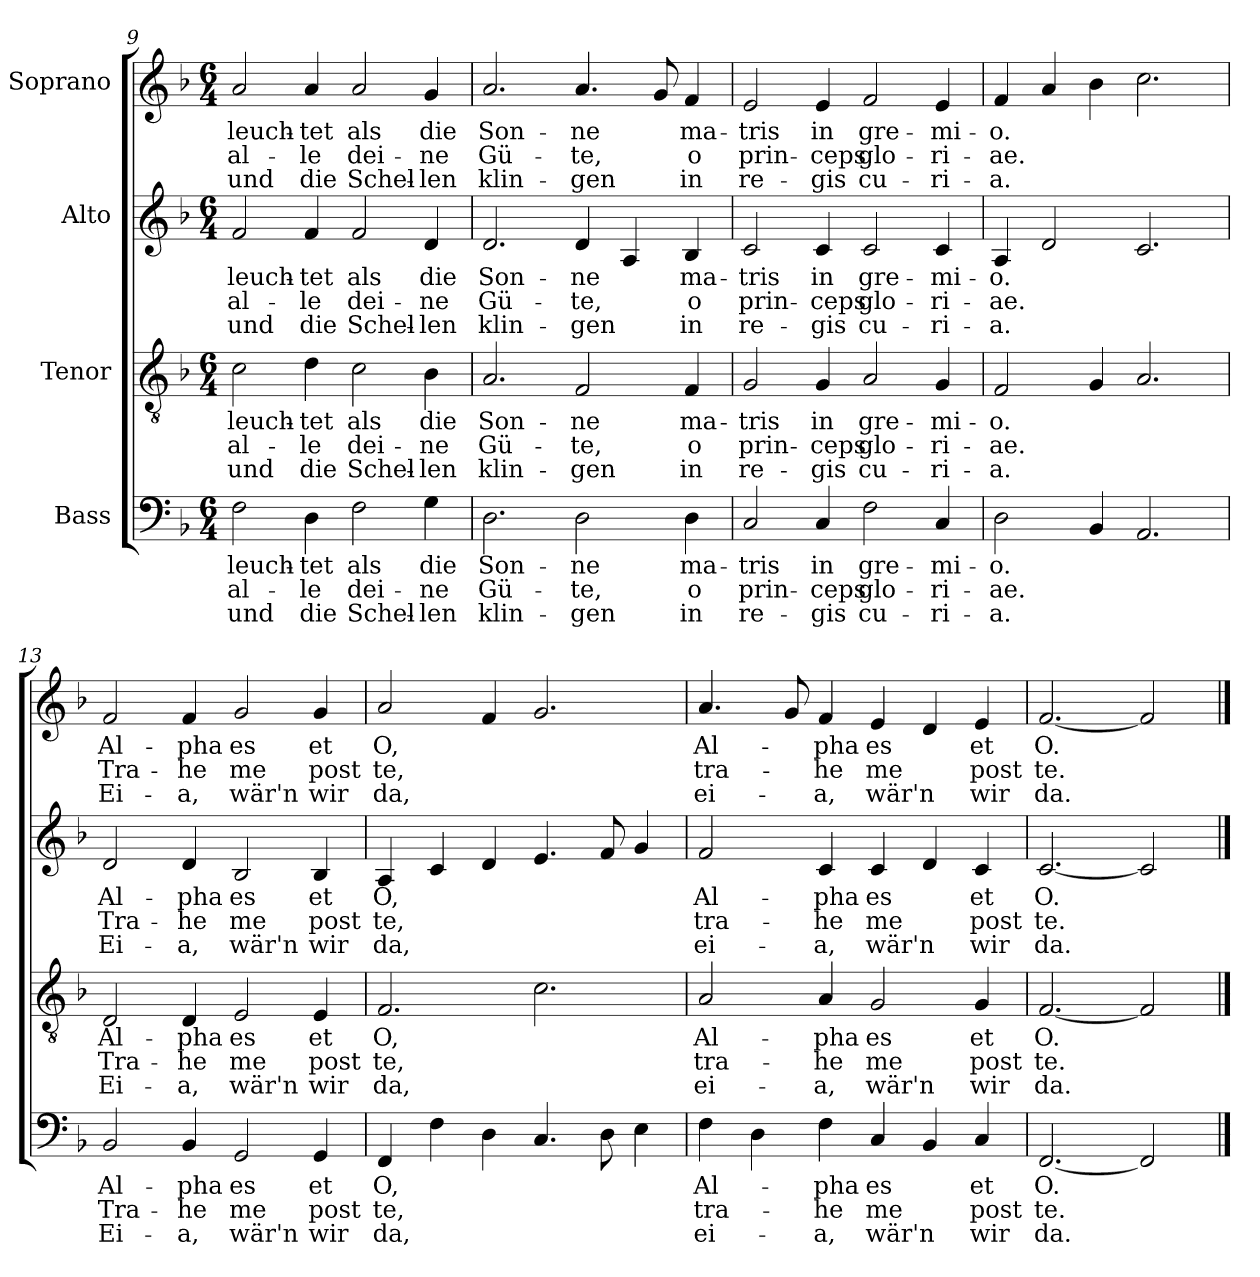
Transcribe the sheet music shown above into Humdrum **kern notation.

**kern	**text	**text	**text	**kern	**text	**text	**text	**kern	**text	**text	**text	**kern	**text	**text	**text
*part4	*part4	*part4	*part4	*part3	*part3	*part3	*part3	*part2	*part2	*part2	*part2	*part1	*part1	*part1	*part1
*staff4	*staff4	*staff4	*staff4	*staff3	*staff3	*staff3	*staff3	*staff2	*staff2	*staff2	*staff2	*staff1	*staff1	*staff1	*staff1
*I"Bass	*	*	*	*I"Tenor	*	*	*	*I"Alto	*	*	*	*I"Soprano	*	*	*
*clefF4	*	*	*	*clefGv2	*	*	*	*clefG2	*	*	*	*clefG2	*	*	*
*k[b-]	*	*	*	*k[b-]	*	*	*	*k[b-]	*	*	*	*k[b-]	*	*	*
*M6/4	*	*	*	*M6/4	*	*	*	*M6/4	*	*	*	*M6/4	*	*	*
=9	=9	=9	=9	=9	=9	=9	=9	=9	=9	=9	=9	=9	=9	=9	=9
!	!LO:LY:b	!LO:LY:b	!LO:LY:b	!	!LO:LY:b	!LO:LY:b	!LO:LY:b	!	!LO:LY:b	!LO:LY:b	!LO:LY:b	!	!LO:LY:b	!LO:LY:b	!LO:LY:b
2F\	leuch-	al-	und	2c\	leuch-	al-	und	2f/	leuch-	al-	und	2a/	leuch-	al-	und
!	!LO:LY:b	!LO:LY:b	!LO:LY:b	!	!LO:LY:b	!LO:LY:b	!LO:LY:b	!	!LO:LY:b	!LO:LY:b	!LO:LY:b	!	!LO:LY:b	!LO:LY:b	!LO:LY:b
4D\	-tet	-le	die	4d\	-tet	-le	die	4f/	-tet	-le	die	4a/	-tet	-le	die
!	!LO:LY:b	!LO:LY:b	!LO:LY:b	!	!LO:LY:b	!LO:LY:b	!LO:LY:b	!	!LO:LY:b	!LO:LY:b	!LO:LY:b	!	!LO:LY:b	!LO:LY:b	!LO:LY:b
2F\	als	dei-	Schel-	2c\	als	dei-	Schel-	2f/	als	dei-	Schel-	2a/	als	dei-	Schel-
!	!LO:LY:b	!LO:LY:b	!LO:LY:b	!	!LO:LY:b	!LO:LY:b	!LO:LY:b	!	!LO:LY:b	!LO:LY:b	!LO:LY:b	!	!LO:LY:b	!LO:LY:b	!LO:LY:b
4G\	die	-ne	-len	4B-\	die	-ne	-len	4d/	die	-ne	-len	4g/	die	-ne	-len
=10	=10	=10	=10	=10	=10	=10	=10	=10	=10	=10	=10	=10	=10	=10	=10
!	!LO:LY:b	!LO:LY:b	!LO:LY:b	!	!LO:LY:b	!LO:LY:b	!LO:LY:b	!	!LO:LY:b	!LO:LY:b	!LO:LY:b	!	!LO:LY:b	!LO:LY:b	!LO:LY:b
2.D\	Son-	Gü-	klin-	2.A/	Son-	Gü-	klin-	2.d/	Son-	Gü-	klin-	2.a/	Son-	Gü-	klin-
!	!LO:LY:b	!LO:LY:b	!LO:LY:b	!	!LO:LY:b	!LO:LY:b	!LO:LY:b	!	!LO:LY:b	!LO:LY:b	!LO:LY:b	!	!LO:LY:b	!LO:LY:b	!LO:LY:b
2D\	-ne	-te,	-gen	2F/	-ne	-te,	-gen	4d/	-ne	-te,	-gen	4.a/	-ne	-te,	-gen
.	.	.	.	.	.	.	.	4A/	.	.	.	.	.	.	.
.	.	.	.	.	.	.	.	.	.	.	.	8g/	.	.	.
!	!LO:LY:b	!LO:LY:b	!LO:LY:b	!	!LO:LY:b	!LO:LY:b	!LO:LY:b	!	!LO:LY:b	!LO:LY:b	!LO:LY:b	!	!LO:LY:b	!LO:LY:b	!LO:LY:b
4D\	ma-	o	in	4F/	ma-	o	in	4B-/	ma-	o	in	4f/	ma-	o	in
=11	=11	=11	=11	=11	=11	=11	=11	=11	=11	=11	=11	=11	=11	=11	=11
!	!LO:LY:b	!LO:LY:b	!LO:LY:b	!	!LO:LY:b	!LO:LY:b	!LO:LY:b	!	!LO:LY:b	!LO:LY:b	!LO:LY:b	!	!LO:LY:b	!LO:LY:b	!LO:LY:b
2C/	-tris	prin-	re-	2G/	-tris	prin-	re-	2c/	-tris	prin-	re-	2e/	-tris	prin-	re-
!	!LO:LY:b	!LO:LY:b	!LO:LY:b	!	!LO:LY:b	!LO:LY:b	!LO:LY:b	!	!LO:LY:b	!LO:LY:b	!LO:LY:b	!	!LO:LY:b	!LO:LY:b	!LO:LY:b
4C/	in	-ceps	-gis	4G/	in	-ceps	-gis	4c/	in	-ceps	-gis	4e/	in	-ceps	-gis
!	!LO:LY:b	!LO:LY:b	!LO:LY:b	!	!LO:LY:b	!LO:LY:b	!LO:LY:b	!	!LO:LY:b	!LO:LY:b	!LO:LY:b	!	!LO:LY:b	!LO:LY:b	!LO:LY:b
2F\	gre-	glo-	cu-	2A/	gre-	glo-	cu-	2c/	gre-	glo-	cu-	2f/	gre-	glo-	cu-
!	!LO:LY:b	!LO:LY:b	!LO:LY:b	!	!LO:LY:b	!LO:LY:b	!LO:LY:b	!	!LO:LY:b	!LO:LY:b	!LO:LY:b	!	!LO:LY:b	!LO:LY:b	!LO:LY:b
4C/	-mi-	-ri-	-ri-	4G/	-mi-	-ri-	-ri-	4c/	-mi-	-ri-	-ri-	4e/	-mi-	-ri-	-ri-
!!LO:PB:g=z
=12	=12	=12	=12	=12	=12	=12	=12	=12	=12	=12	=12	=12	=12	=12	=12
!	!LO:LY:b	!LO:LY:b	!LO:LY:b	!	!LO:LY:b	!LO:LY:b	!LO:LY:b	!	!LO:LY:b	!LO:LY:b	!LO:LY:b	!	!LO:LY:b	!LO:LY:b	!LO:LY:b
2D\	-o.	-ae.	-a.	2F/	-o.	-ae.	-a.	4A/	-o.	-ae.	-a.	4f/	-o.	-ae.	-a.
.	.	.	.	.	.	.	.	2d/	.	.	.	4a/	.	.	.
4BB-/	.	.	.	4G/	.	.	.	.	.	.	.	4b-\	.	.	.
2.AA/	.	.	.	2.A/	.	.	.	2.c/	.	.	.	2.cc\	.	.	.
=13	=13	=13	=13	=13	=13	=13	=13	=13	=13	=13	=13	=13	=13	=13	=13
!	!LO:LY:b	!LO:LY:b	!LO:LY:b	!	!LO:LY:b	!LO:LY:b	!LO:LY:b	!	!LO:LY:b	!LO:LY:b	!LO:LY:b	!	!LO:LY:b	!LO:LY:b	!LO:LY:b
2BB-/	Al-	Tra-	Ei-	2D/	Al-	Tra-	Ei-	2d/	Al-	Tra-	Ei-	2f/	Al-	Tra-	Ei-
!	!LO:LY:b	!LO:LY:b	!LO:LY:b	!	!LO:LY:b	!LO:LY:b	!LO:LY:b	!	!LO:LY:b	!LO:LY:b	!LO:LY:b	!	!LO:LY:b	!LO:LY:b	!LO:LY:b
4BB-/	-pha	-he	-a,	4D/	-pha	-he	-a,	4d/	-pha	-he	-a,	4f/	-pha	-he	-a,
!	!LO:LY:b	!LO:LY:b	!LO:LY:b	!	!LO:LY:b	!LO:LY:b	!LO:LY:b	!	!LO:LY:b	!LO:LY:b	!LO:LY:b	!	!LO:LY:b	!LO:LY:b	!LO:LY:b
2GG/	es	me	wär'n	2E/	es	me	wär'n	2B-/	es	me	wär'n	2g/	es	me	wär'n
!	!LO:LY:b	!LO:LY:b	!LO:LY:b	!	!LO:LY:b	!LO:LY:b	!LO:LY:b	!	!LO:LY:b	!LO:LY:b	!LO:LY:b	!	!LO:LY:b	!LO:LY:b	!LO:LY:b
4GG/	et	post	wir	4E/	et	post	wir	4B-/	et	post	wir	4g/	et	post	wir
=14	=14	=14	=14	=14	=14	=14	=14	=14	=14	=14	=14	=14	=14	=14	=14
!	!LO:LY:b	!LO:LY:b	!LO:LY:b	!	!LO:LY:b	!LO:LY:b	!LO:LY:b	!	!LO:LY:b	!LO:LY:b	!LO:LY:b	!	!LO:LY:b	!LO:LY:b	!LO:LY:b
4FF/	O,	te,	da,	2.F/	O,	te,	da,	4A/	O,	te,	da,	2a/	O,	te,	da,
4F\	.	.	.	.	.	.	.	4c/	.	.	.	.	.	.	.
4D\	.	.	.	.	.	.	.	4d/	.	.	.	4f/	.	.	.
4.C/	.	.	.	2.c\	.	.	.	4.e/	.	.	.	2.g/	.	.	.
8D\	.	.	.	.	.	.	.	8f/	.	.	.	.	.	.	.
4E\	.	.	.	.	.	.	.	4g/	.	.	.	.	.	.	.
=15	=15	=15	=15	=15	=15	=15	=15	=15	=15	=15	=15	=15	=15	=15	=15
!	!LO:LY:b	!LO:LY:b	!LO:LY:b	!	!LO:LY:b	!LO:LY:b	!LO:LY:b	!	!LO:LY:b	!LO:LY:b	!LO:LY:b	!	!LO:LY:b	!LO:LY:b	!LO:LY:b
4F\	Al-	tra-	ei-	2A/	Al-	tra-	ei-	2f/	Al-	tra-	ei-	4.a/	Al-	tra-	ei-
4D\	.	.	.	.	.	.	.	.	.	.	.	.	.	.	.
.	.	.	.	.	.	.	.	.	.	.	.	8g/	.	.	.
!	!LO:LY:b	!LO:LY:b	!LO:LY:b	!	!LO:LY:b	!LO:LY:b	!LO:LY:b	!	!LO:LY:b	!LO:LY:b	!LO:LY:b	!	!LO:LY:b	!LO:LY:b	!LO:LY:b
4F\	-pha	-he	-a,	4A/	-pha	-he	-a,	4c/	-pha	-he	-a,	4f/	-pha	-he	-a,
!	!LO:LY:b	!LO:LY:b	!LO:LY:b	!	!LO:LY:b	!LO:LY:b	!LO:LY:b	!	!LO:LY:b	!LO:LY:b	!LO:LY:b	!	!LO:LY:b	!LO:LY:b	!LO:LY:b
4C/	es	me	-wär'n	2G/	es	me	-wär'n	4c/	es	me	-wär'n	4e/	es	me	-wär'n
4BB-/	.	.	.	.	.	.	.	4d/	.	.	.	4d/	.	.	.
!	!LO:LY:b	!LO:LY:b	!LO:LY:b	!	!LO:LY:b	!LO:LY:b	!LO:LY:b	!	!LO:LY:b	!LO:LY:b	!LO:LY:b	!	!LO:LY:b	!LO:LY:b	!LO:LY:b
4C/	et	post	wir	4G/	et	post	wir	4c/	et	post	wir	4e/	et	post	wir
=16	=16	=16	=16	=16	=16	=16	=16	=16	=16	=16	=16	=16	=16	=16	=16
!	!LO:LY:b	!LO:LY:b	!LO:LY:b	!	!LO:LY:b	!LO:LY:b	!LO:LY:b	!	!LO:LY:b	!LO:LY:b	!LO:LY:b	!	!LO:LY:b	!LO:LY:b	!LO:LY:b
[2.FF/	O.	te.	da.	[2.F/	O.	te.	da.	[2.c/	O.	te.	da.	[2.f/	O.	te.	da.
2FF/]	.	.	.	2F/]	.	.	.	2c/]	.	.	.	2f/]	.	.	.
==	==	==	==	==	==	==	==	==	==	==	==	==	==	==	==
*-	*-	*-	*-	*-	*-	*-	*-	*-	*-	*-	*-	*-	*-	*-	*-
